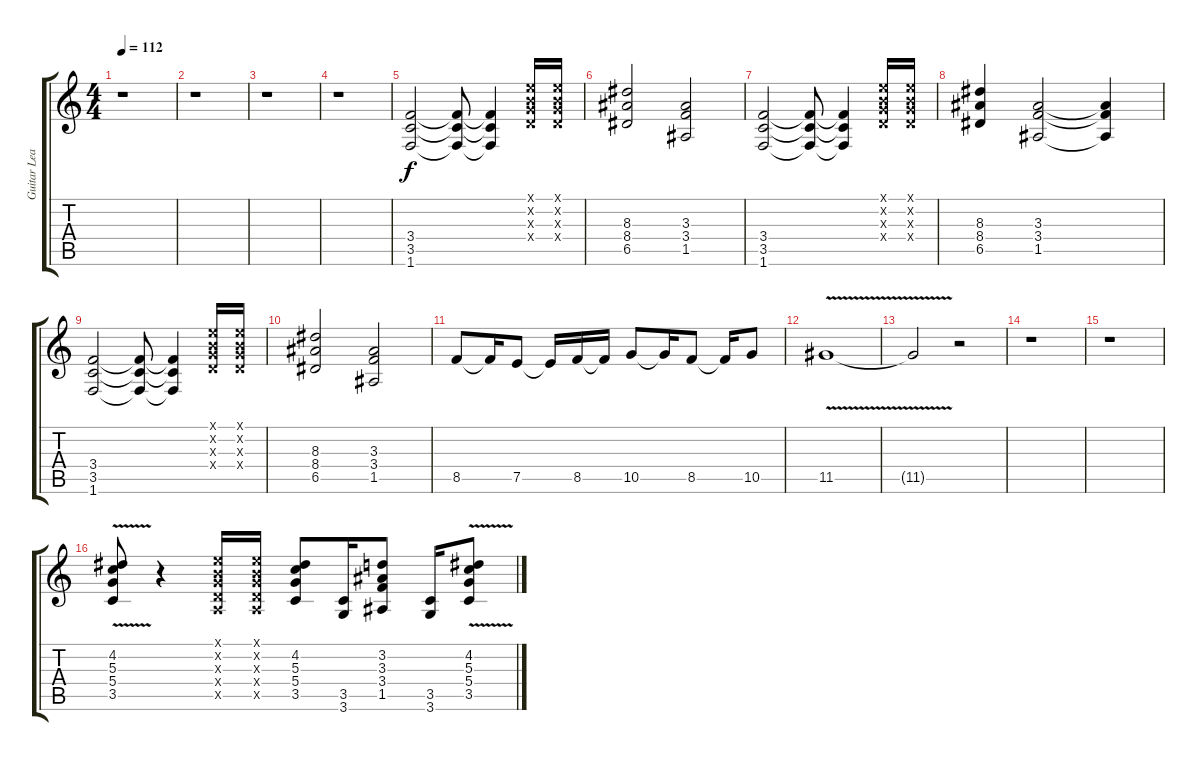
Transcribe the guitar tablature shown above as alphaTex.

\track ("Guitar Lead" "Guitar Lea") {instrument overdrivenguitar}
\staff {score tabs}
\tuning (E4 B3 G3 D3 A2 E2) {hide}
\ts (4 4)
\tempo 112
\clef g2
\ks c
r.1{dy f} |
r.1 |
r.1 |
r.1 |
(3.4 3.5 1.6).2 (3.4{t} 3.5{t} 1.6{t}).8 (3.4{t} 3.5{t} 1.6{t}).4 (0.1{x} 0.2{x} 0.3{x} 0.4{x}).16 (0.1{x} 0.2{x} 0.3{x} 0.4{x}).16 |
(8.3 8.4 6.5).2 (3.3 3.4 1.5).2 |
(3.4 3.5 1.6).2 (3.4{t} 3.5{t} 1.6{t}).8 (3.4{t} 3.5{t} 1.6{t}).4 (0.1{x} 0.2{x} 0.3{x} 0.4{x}).16 (0.1{x} 0.2{x} 0.3{x} 0.4{x}).16 |
(8.3 8.4 6.5).4 (3.3 3.4 1.5).2 (3.3{t} 3.4{t} 1.5{t}).4 |
(3.4 3.5 1.6).2 (3.4{t} 3.5{t} 1.6{t}).8 (3.4{t} 3.5{t} 1.6{t}).4 (0.1{x} 0.2{x} 0.3{x} 0.4{x}).16 (0.1{x} 0.2{x} 0.3{x} 0.4{x}).16 |
(8.3 8.4 6.5).2 (3.3 3.4 1.5).2 |
8.5.8 8.5{t}.16 7.5.8 7.5{t}.16 8.5.16 8.5{t}.16 10.5.8 10.5{t}.16 8.5.8 8.5{t}.16 10.5.8 |
11.5{v}.1 |
11.5{v t}.2 r.2 |
r.1 |
r.1 |
(4.2{v} 5.3{v} 5.4{v} 3.5{v}).8 r.4 (0.1{x} 0.2{x} 0.3{x} 0.4{x} 0.5{x}).16 (0.1{x} 0.2{x} 0.3{x} 0.4{x} 0.5{x}).16 (4.2 5.3 5.4 3.5).8 (3.5 3.6).16 (3.2 3.3 3.4 1.5).8 (3.5 3.6).16 (4.2{v} 5.3{v} 5.4{v} 3.5{v}).8
